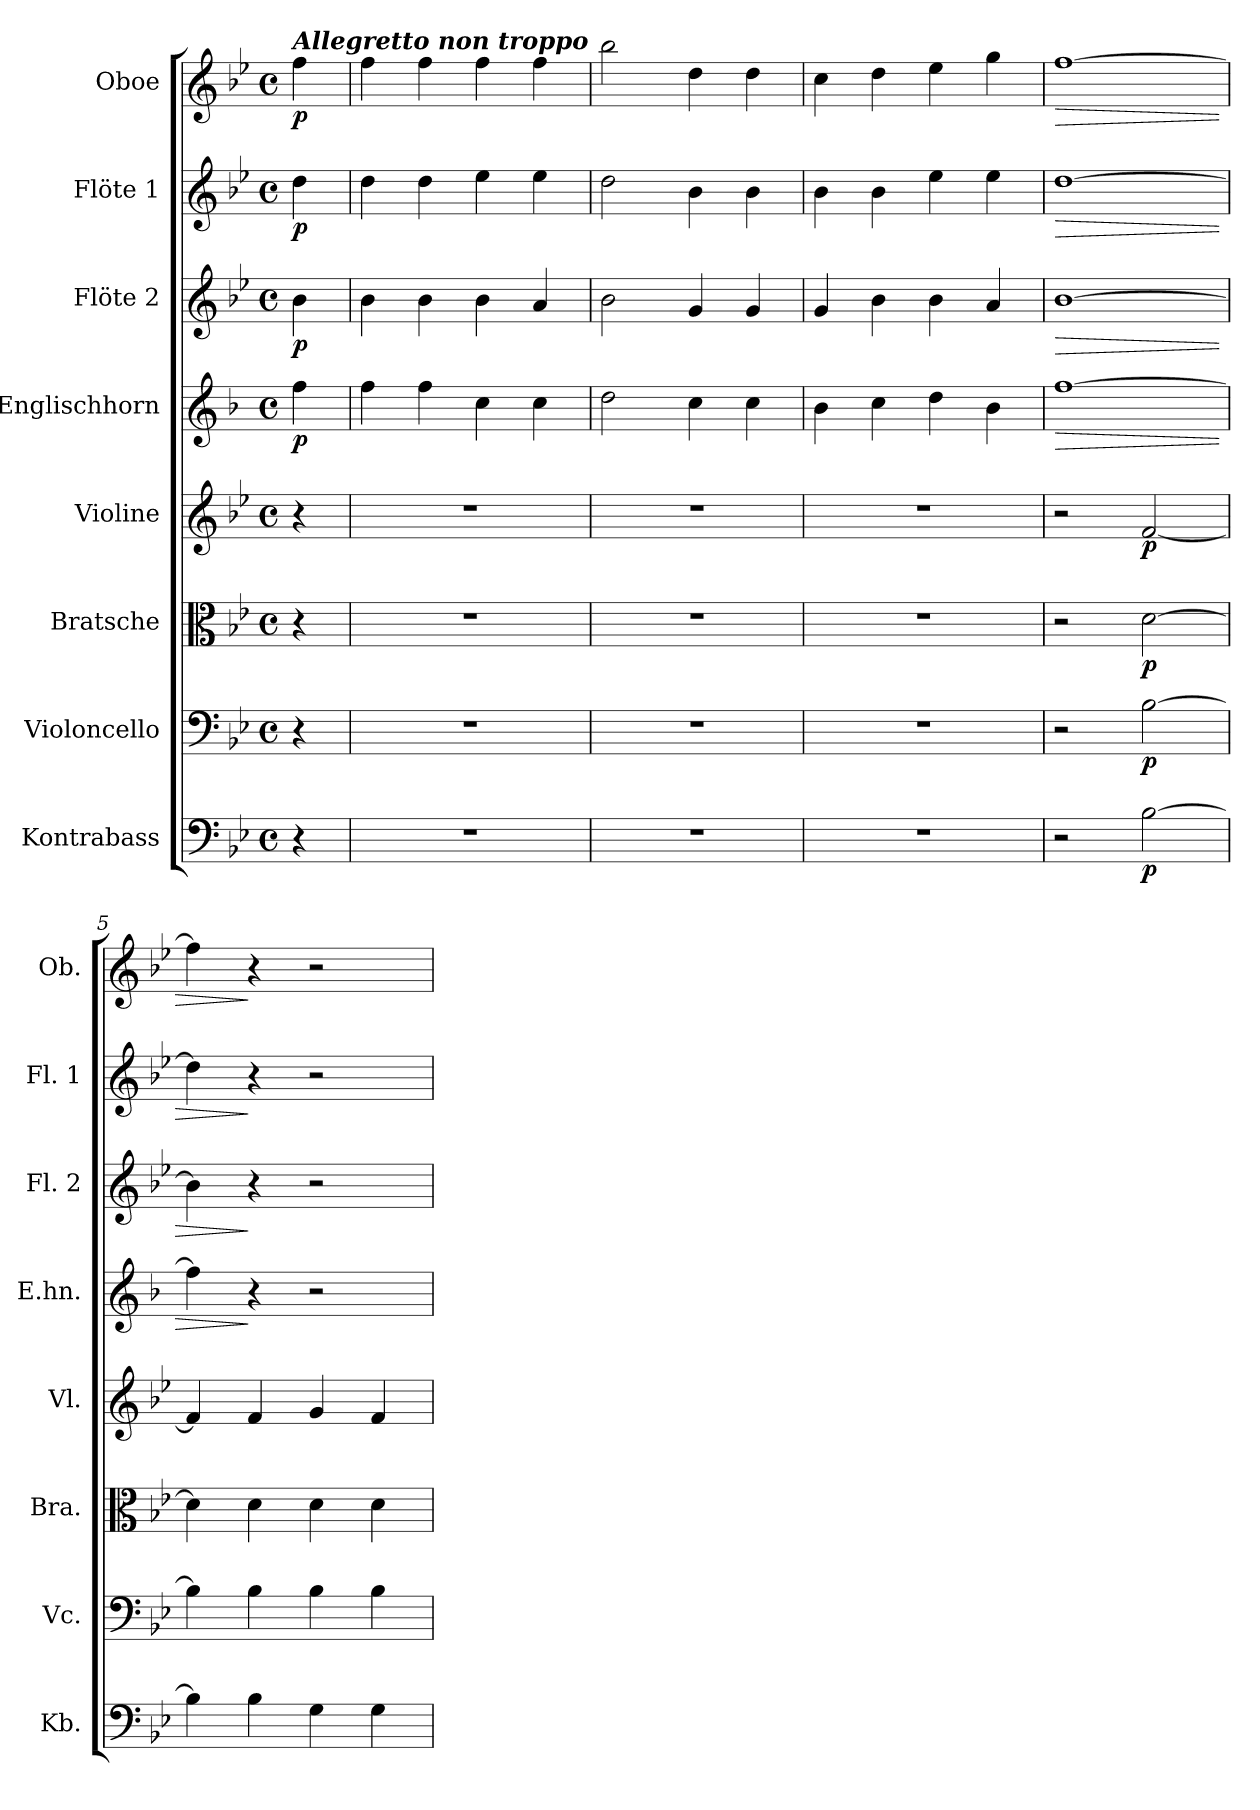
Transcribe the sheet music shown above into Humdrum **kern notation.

**kern	**dynam	**kern	**dynam	**kern	**dynam	**kern	**dynam	**kern	**dynam	**kern	**dynam	**kern	**dynam	**kern	**dynam
*part8	*part8	*part7	*part7	*part6	*part6	*part5	*part5	*part4	*part4	*part3	*part3	*part2	*part2	*part1	*part1
*staff8	*staff8	*staff7	*staff7	*staff6	*staff6	*staff5	*staff5	*staff4	*staff4	*staff3	*staff3	*staff2	*staff2	*staff1	*staff1
*I"Kontrabass	*	*I"Violoncello	*	*I"Bratsche	*	*I"Violine	*	*I"Englischhorn	*	*I"Flöte 2	*	*I"Flöte 1	*	*I"Oboe	*
*I'Kb.	*	*I'Vc.	*	*I'Bra.	*	*I'Vl.	*	*I'E.hn.	*	*I'Fl. 2	*	*I'Fl. 1	*	*I'Ob.	*
*clefF4	*	*clefF4	*	*clefC3	*	*clefG2	*	*clefG2	*	*clefG2	*	*clefG2	*	*clefG2	*
*ITrd7c12	*	*	*	*	*	*	*	*ITrd4c7	*	*	*	*	*	*	*
*k[b-e-]	*	*k[b-e-]	*	*k[b-e-]	*	*k[b-e-]	*	*k[b-e-]	*	*k[b-e-]	*	*k[b-e-]	*	*k[b-e-]	*
*M4/4	*	*M4/4	*	*M4/4	*	*M4/4	*	*M4/4	*	*M4/4	*	*M4/4	*	*M4/4	*
*met(c)	*	*met(c)	*	*met(c)	*	*met(c)	*	*met(c)	*	*met(c)	*	*met(c)	*	*met(c)	*
*MM120	*	*MM120	*	*MM120	*	*MM120	*	*MM120	*	*MM120	*	*MM120	*	*MM120	*
=	=	=	=	=	=	=	=	=	=	=	=	=	=	=	=
!	!	!	!	!	!	!	!	!	!	!	!	!	!	!LO:TX:a:Bi:t=Allegretto non troppo	!
!	!	!	!	!	!	!	!	!	!LO:DY:b	!	!LO:DY:b	!	!LO:DY:b	!	!LO:DY:b
4r	.	4r	.	4r	.	4r	.	4b-\	p	4b-\	p	4dd\	p	4ff\	p
=1	=1	=1	=1	=1	=1	=1	=1	=1	=1	=1	=1	=1	=1	=1	=1
1r	.	1r	.	1r	.	1r	.	4b-\	.	4b-\	.	4dd\	.	4ff\	.
.	.	.	.	.	.	.	.	4b-\	.	4b-\	.	4dd\	.	4ff\	.
.	.	.	.	.	.	.	.	4f\	.	4b-\	.	4ee-\	.	4ff\	.
.	.	.	.	.	.	.	.	4f\	.	4a/	.	4ee-\	.	4ff\	.
=2	=2	=2	=2	=2	=2	=2	=2	=2	=2	=2	=2	=2	=2	=2	=2
1r	.	1r	.	1r	.	1r	.	2g\	.	2b-\	.	2dd\	.	2bb-\	.
.	.	.	.	.	.	.	.	4f\	.	4g/	.	4b-\	.	4dd\	.
.	.	.	.	.	.	.	.	4f\	.	4g/	.	4b-\	.	4dd\	.
=3	=3	=3	=3	=3	=3	=3	=3	=3	=3	=3	=3	=3	=3	=3	=3
1r	.	1r	.	1r	.	1r	.	4e-\	.	4g/	.	4b-\	.	4cc\	.
.	.	.	.	.	.	.	.	4f\	.	4b-\	.	4b-\	.	4dd\	.
.	.	.	.	.	.	.	.	4g\	.	4b-\	.	4ee-\	.	4ee-\	.
.	.	.	.	.	.	.	.	4e-\	.	4a/	.	4ee-\	.	4gg\	.
=4	=4	=4	=4	=4	=4	=4	=4	=4	=4	=4	=4	=4	=4	=4	=4
!	!	!	!	!	!	!	!	!	!LO:HP:b	!	!LO:HP:b	!	!LO:HP:b	!	!LO:HP:b
2r	.	2r	.	2r	.	2r	.	[1b-	>	[1b-	>	[1dd	>	[1ff	>
!	!LO:DY:b	!	!LO:DY:b	!	!LO:DY:b	!	!LO:DY:b	!	!	!	!	!	!	!	!
[2BB-\	p	[2B-\	p	[2d\	p	[2f/	p	.	.	.	.	.	.	.	.
=5	=5	=5	=5	=5	=5	=5	=5	=5	=5	=5	=5	=5	=5	=5	=5
4BB-\]	.	4B-\]	.	4d\]	.	4f/]	.	4b-\]	.	4b-\]	.	4dd\]	.	4ff\]	.
4BB-\	.	4B-\	.	4d\	.	4f/	.	4r	]	4r	]	4r	]	4r	]
4GG\	.	4B-\	.	4d\	.	4g/	.	2r	.	2r	.	2r	.	2r	.
4GG\	.	4B-\	.	4d\	.	4f/	.	.	.	.	.	.	.	.	.
=	=	=	=	=	=	=	=	=	=	=	=	=	=	=	=
*-	*-	*-	*-	*-	*-	*-	*-	*-	*-	*-	*-	*-	*-	*-	*-
